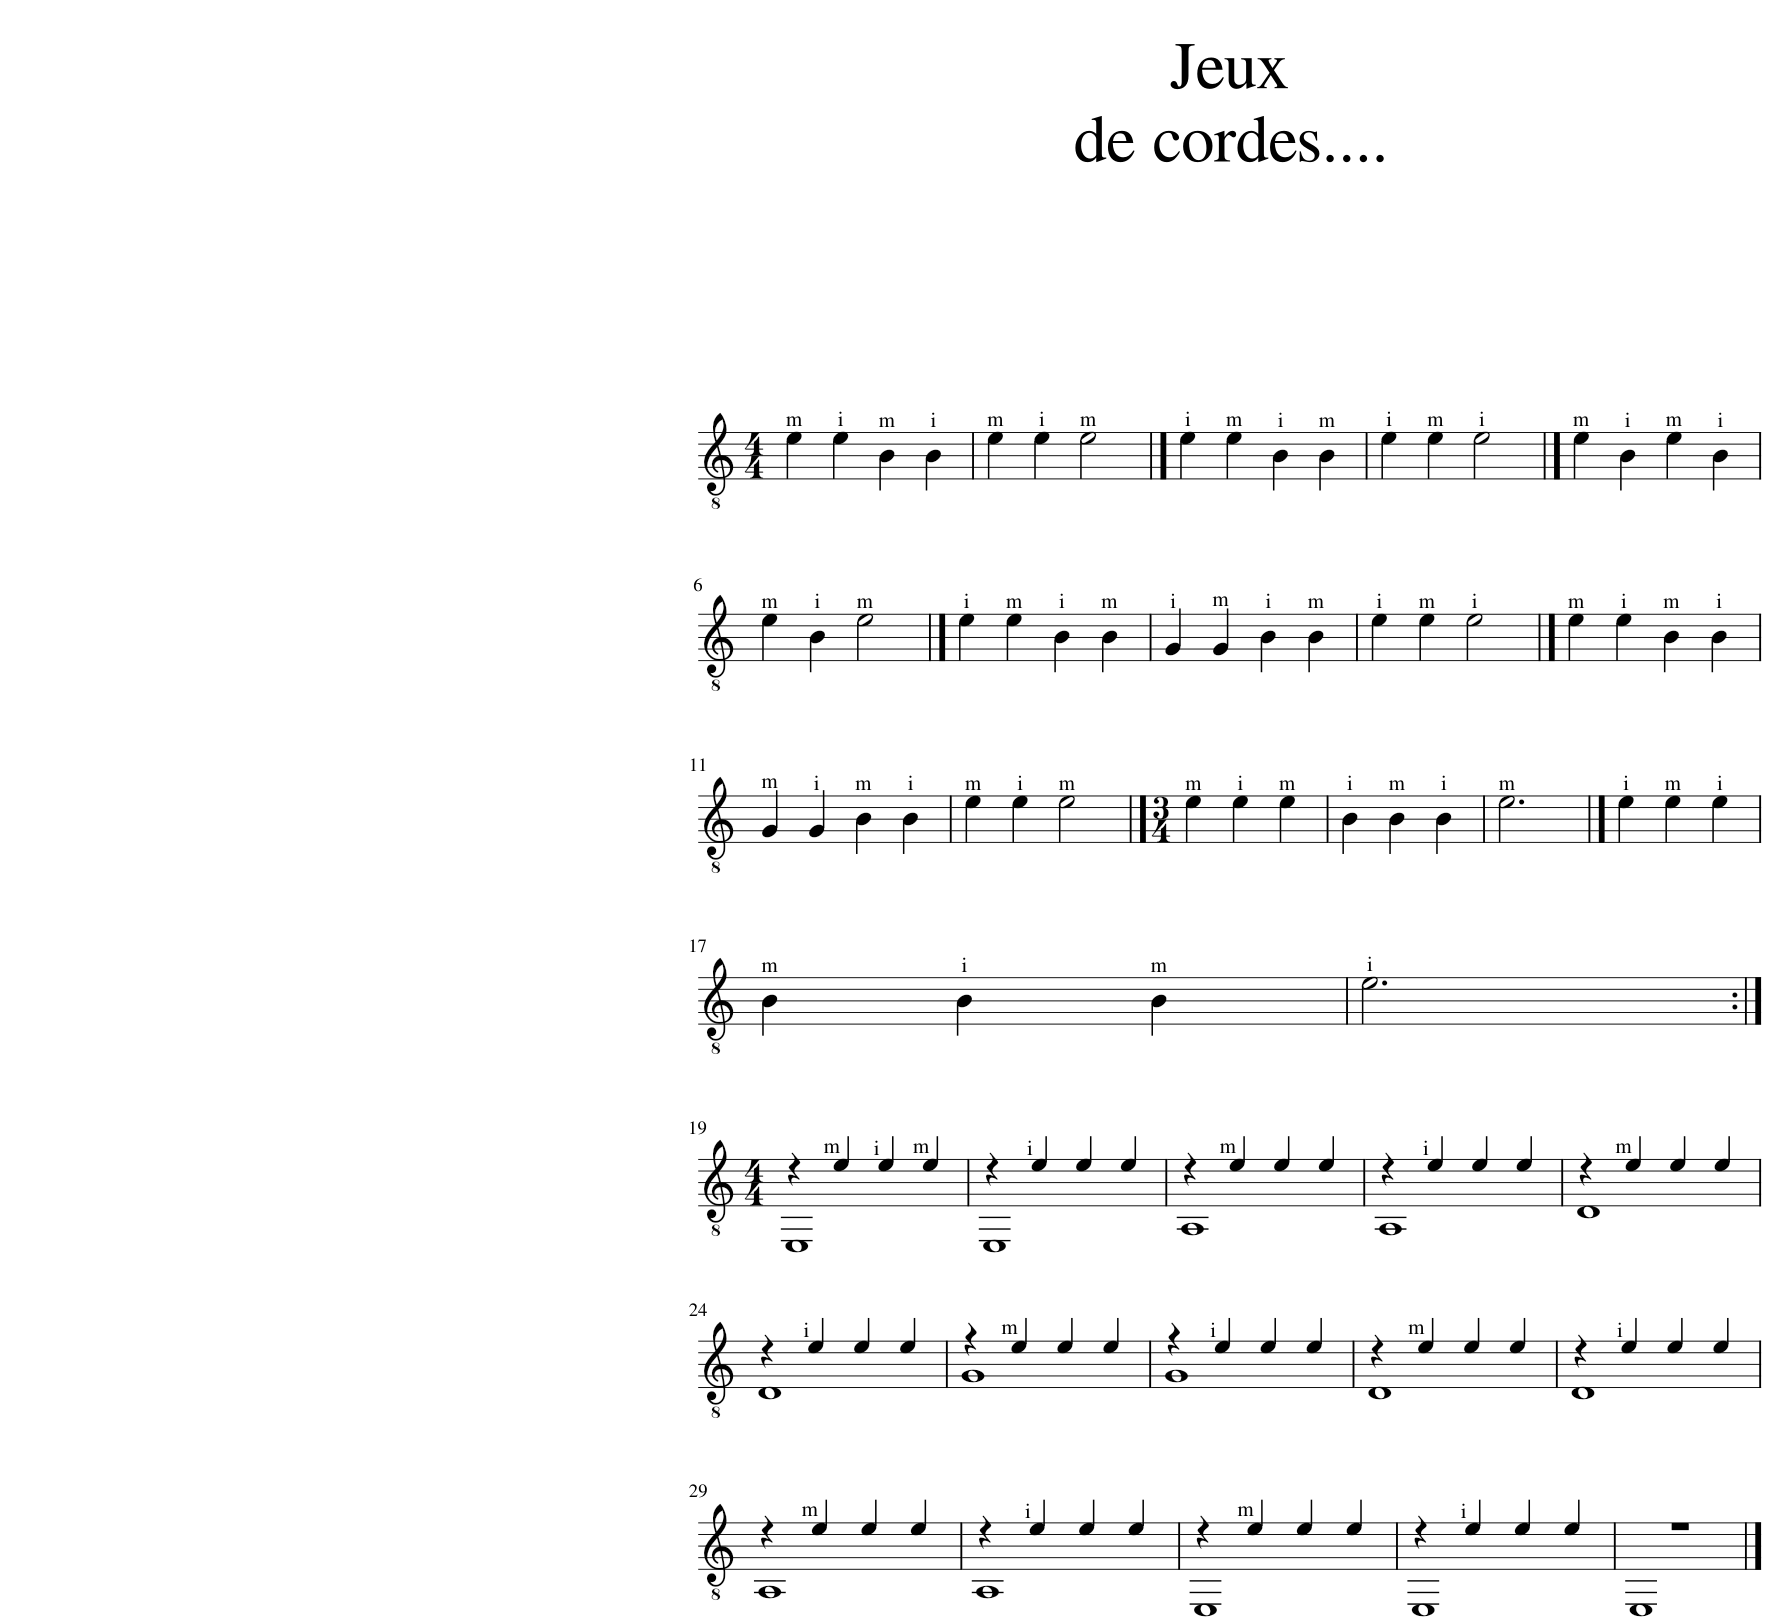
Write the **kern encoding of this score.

**kern
*part1
*staff1
*I"Guitar
*clefGv2
*k[]
*M4/4
=1
4e\
4e\
4B\
4B\
=2
4e\
4e\
2e\
==3
4e\
4e\
4B\
4B\
=4
4e\
4e\
2e\
==5
4e\
4B\
4e\
4B\
!!LO:LB:g=z
=6
4e\
4B\
2e\
==7
4e\
4e\
4B\
4B\
=8
4G/
4G/
4B\
4B\
=9
4e\
4e\
2e\
==10
4e\
4e\
4B\
4B\
!!LO:LB:g=z
=11
4G/
4G/
4B\
4B\
=12
4e\
4e\
2e\
==13
*M3/4
4e\
4e\
4e\
=14
4B\
4B\
4B\
=15
2.e\
==16
4e\
4e\
4e\
!!LO:LB:g=z
=17
4B\
4B\
4B\
=18
2.e\
!!LO:LB:g=z
=19:|!
*M4/4
*^
4r	1EE
4e/	.
4e/	.
4e/	.
=20	=20
4r	1EE
4e/	.
4e/	.
4e/	.
=21	=21
4r	1AA
4e/	.
4e/	.
4e/	.
=22	=22
4r	1AA
4e/	.
4e/	.
4e/	.
=23	=23
4r	1D
4e/	.
4e/	.
4e/	.
!!LO:LB:g=z	!!
=24	=24
4r	1D
4e/	.
4e/	.
4e/	.
=25	=25
4r	1G
4e/	.
4e/	.
4e/	.
=26	=26
4r	1G
4e/	.
4e/	.
4e/	.
=27	=27
4r	1D
4e/	.
4e/	.
4e/	.
=28	=28
4r	1D
4e/	.
4e/	.
4e/	.
!!LO:LB:g=z	!!
=29	=29
4r	1AA
4e/	.
4e/	.
4e/	.
=30	=30
4r	1AA
4e/	.
4e/	.
4e/	.
=31	=31
4r	1EE
4e/	.
4e/	.
4e/	.
=32	=32
4r	1EE
4e/	.
4e/	.
4e/	.
=33	=33
1r	1EE
*v	*v
==
*-
